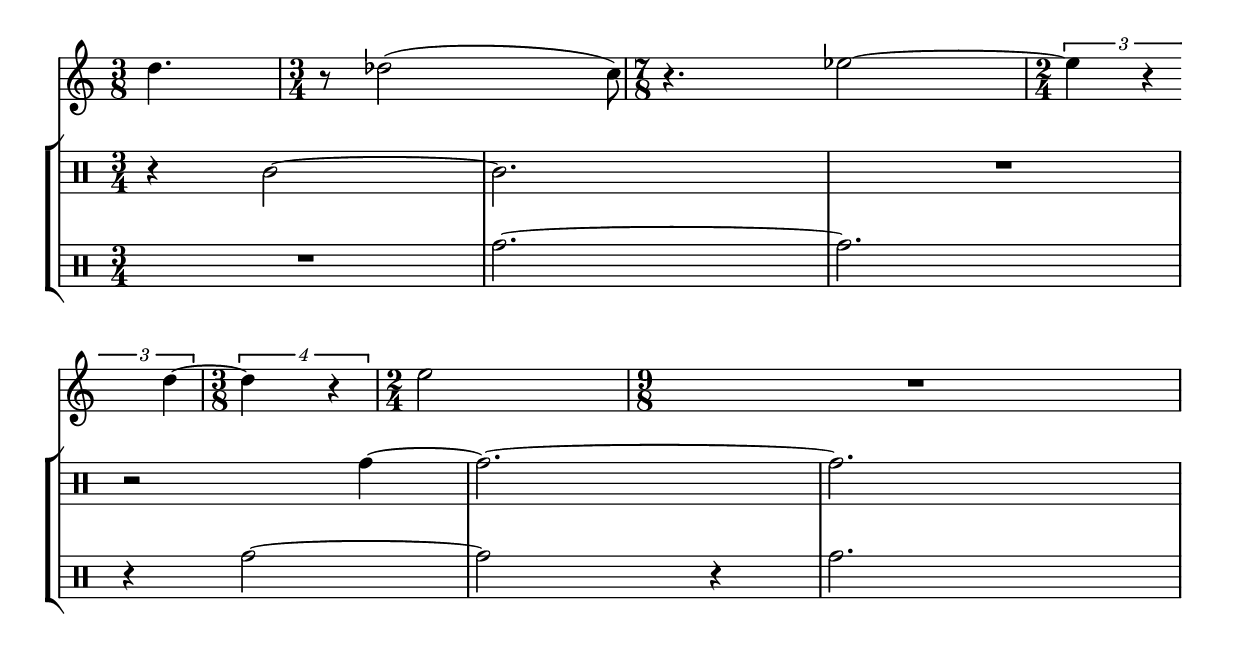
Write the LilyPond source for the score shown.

\version "2.11.32"

\paper {
	indent = #0
	ragged-right = ##t  
}

global = { \time 3/4 { s2. * 3 } \bar "" \break { s2. * 3 }}
	
\layout {
	\context { \Score
		\remove "Timing_translator"
		\remove "Time_signature_engraver"
		\remove "Default_bar_line_engraver"
		\override SpacingSpanner #'uniform-stretching = ##t
		\override SpacingSpanner #'strict-note-spacing = ##t
		proportionalNotationDuration = #(ly:make-moment 1 64)
	}
	\context { \Staff
		\consists "Timing_translator"
		\consists "Default_bar_line_engraver"
		\consists "Time_signature_engraver"
	}
	\context { \Voice 
		\remove Forbid_line_break_engraver
		tupletFullLength = ##t
	}
}

\new Score { <<
	\new Staff <<
		\global
		{
		\bar "|"
		\clef treble
		\time 3/8
		d''4.
		
		\bar "|"
		\time 3/4
		r8 des''2( c''8)
		
		\bar "|"
		\time 7/8
		r4. ees''2 ~
		
		\bar "|"
		\time 2/4
		\tupletUp
		\times 2/3 {ees''4 r4 d''4 ~}
		
		\bar "|"
		\time 3/8
		\tupletUp
		\times 3/4 {d''4 r4}
		
		\bar "|"
		\time 2/4
		e''2
		
		\bar "|"
		\time 9/8
		R1 * 9/8		
		}
	>>
	\new StaffGroup <<
		\new Staff <<
			\global
			{
			\bar "|"
			\clef percussion
			\time 3/4
			r4 c'2 ~

			\bar "|"
			c'2.

			\bar "|"
			R2.

			\bar "|"
			r2 g'4 ~
			
			\bar "|"
			g'2. ~
			
			\bar "|"
		 	g'2.
			}
		>>
		\new Staff <<
			\global
			{
			\bar "|"
			\clef percussion
			\time 3/4
			R2.

			\bar "|"
			g'2. ~

			\bar "|"
			g'2.

			\bar "|"
			r4 g'2 ~
			
			\bar "|"
			g'2 r4
			
			\bar "|"
		 	g'2.
			}
		>>
	>>
>> }

